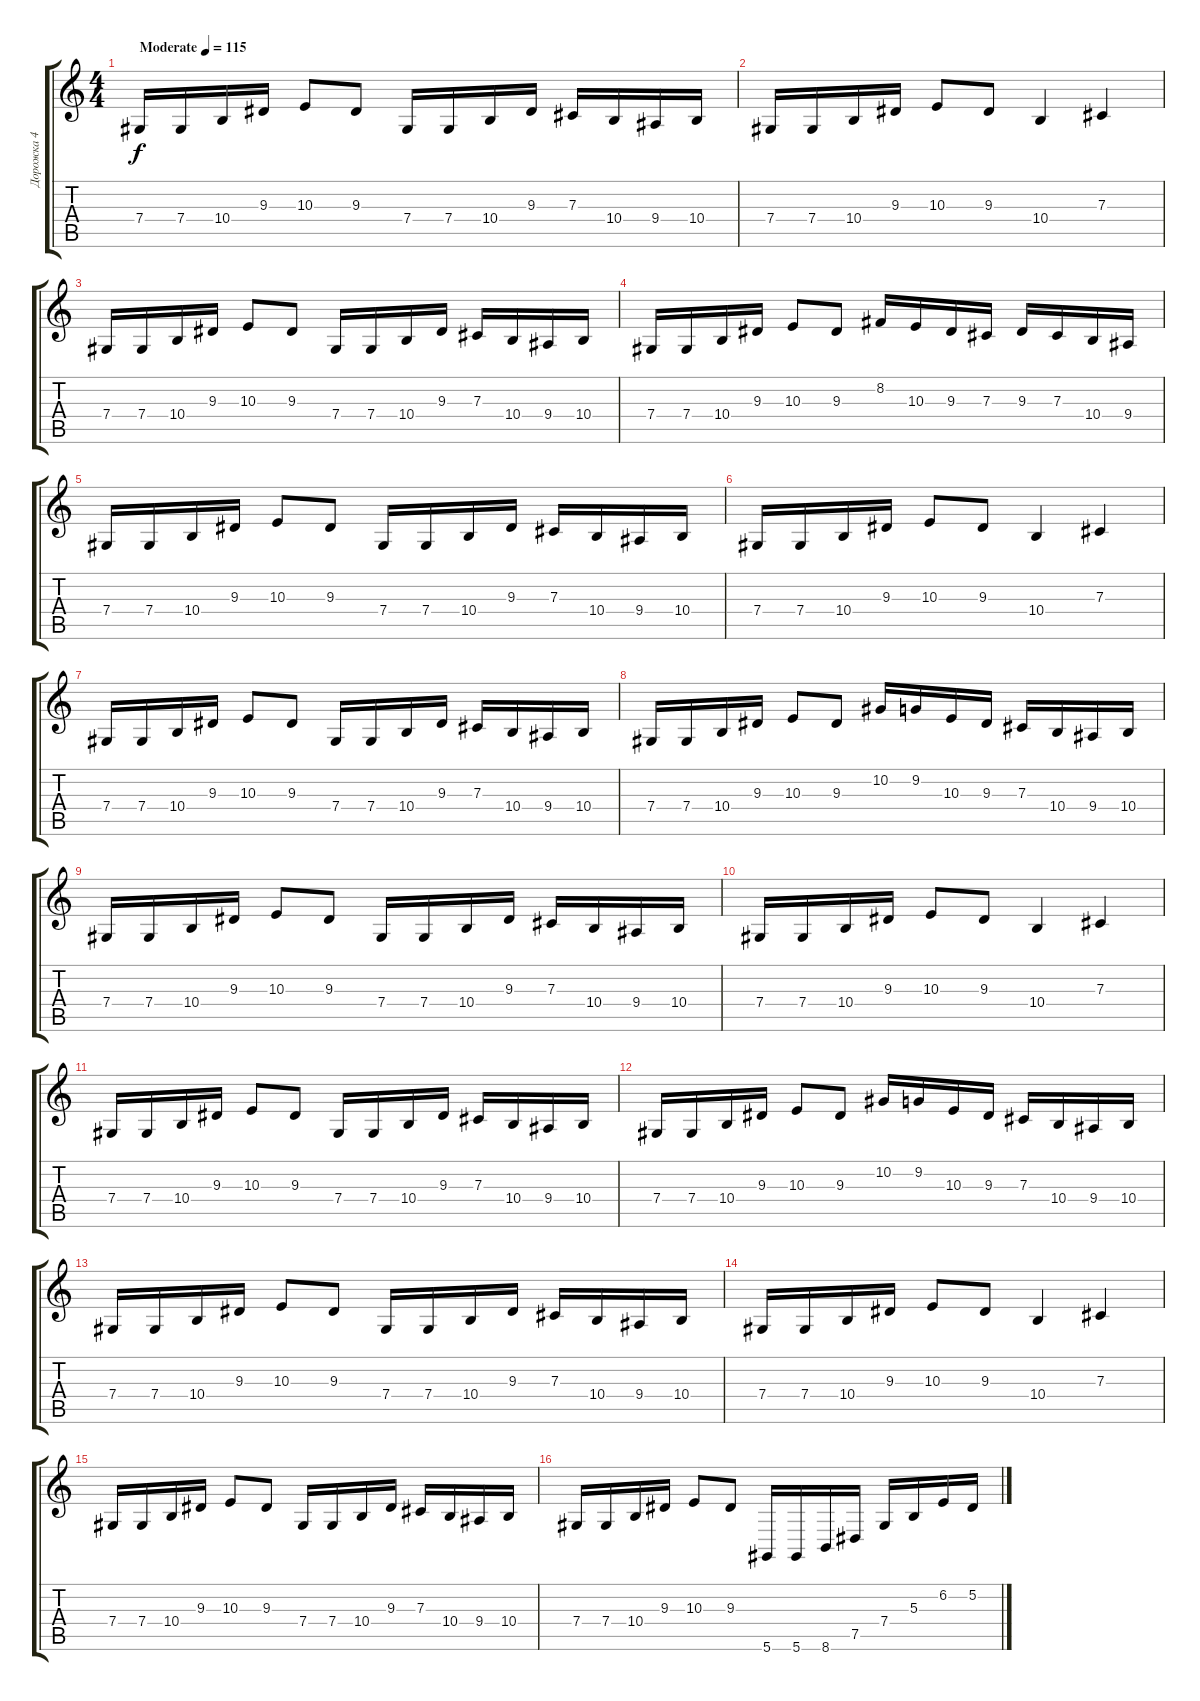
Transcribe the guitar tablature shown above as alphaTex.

\track ("Дорожка 4" "Дорожка 4") {instrument harpsichord}
\staff {score tabs}
\tuning (Eb4 Bb3 Gb3 Db3 Ab2 Eb2) {hide}
\ts (4 4)
\tempo (115 "Moderate")
\clef g2
\ks c
7.4.16{dy f instrument harpsichord} 7.4.16 10.4.16 9.3.16 10.3.8 9.3.8 7.4.16 7.4.16 10.4.16 9.3.16 7.3.16 10.4.16 9.4.16 10.4.16 |
7.4.16 7.4.16 10.4.16 9.3.16 10.3.8 9.3.8 10.4.4 7.3.4 |
7.4.16 7.4.16 10.4.16 9.3.16 10.3.8 9.3.8 7.4.16 7.4.16 10.4.16 9.3.16 7.3.16 10.4.16 9.4.16 10.4.16 |
7.4.16 7.4.16 10.4.16 9.3.16 10.3.8 9.3.8 8.2.16 10.3.16 9.3.16 7.3.16 9.3.16 7.3.16 10.4.16 9.4.16 |
7.4.16 7.4.16 10.4.16 9.3.16 10.3.8 9.3.8 7.4.16 7.4.16 10.4.16 9.3.16 7.3.16 10.4.16 9.4.16 10.4.16 |
7.4.16 7.4.16 10.4.16 9.3.16 10.3.8 9.3.8 10.4.4 7.3.4 |
7.4.16 7.4.16 10.4.16 9.3.16 10.3.8 9.3.8 7.4.16 7.4.16 10.4.16 9.3.16 7.3.16 10.4.16 9.4.16 10.4.16 |
7.4.16 7.4.16 10.4.16 9.3.16 10.3.8 9.3.8 10.2.16 9.2.16 10.3.16 9.3.16 7.3.16 10.4.16 9.4.16 10.4.16 |
7.4.16 7.4.16 10.4.16 9.3.16 10.3.8 9.3.8 7.4.16 7.4.16 10.4.16 9.3.16 7.3.16 10.4.16 9.4.16 10.4.16 |
7.4.16 7.4.16 10.4.16 9.3.16 10.3.8 9.3.8 10.4.4 7.3.4 |
7.4.16 7.4.16 10.4.16 9.3.16 10.3.8 9.3.8 7.4.16 7.4.16 10.4.16 9.3.16 7.3.16 10.4.16 9.4.16 10.4.16 |
7.4.16 7.4.16 10.4.16 9.3.16 10.3.8 9.3.8 10.2.16 9.2.16 10.3.16 9.3.16 7.3.16 10.4.16 9.4.16 10.4.16 |
7.4.16 7.4.16 10.4.16 9.3.16 10.3.8 9.3.8 7.4.16 7.4.16 10.4.16 9.3.16 7.3.16 10.4.16 9.4.16 10.4.16 |
7.4.16 7.4.16 10.4.16 9.3.16 10.3.8 9.3.8 10.4.4 7.3.4 |
7.4.16 7.4.16 10.4.16 9.3.16 10.3.8 9.3.8 7.4.16 7.4.16 10.4.16 9.3.16 7.3.16 10.4.16 9.4.16 10.4.16 |
7.4.16 7.4.16 10.4.16 9.3.16 10.3.8 9.3.8 5.6.16 5.6.16 8.6.16 7.5.16 7.4.16 5.3.16 6.2.16 5.2.16
